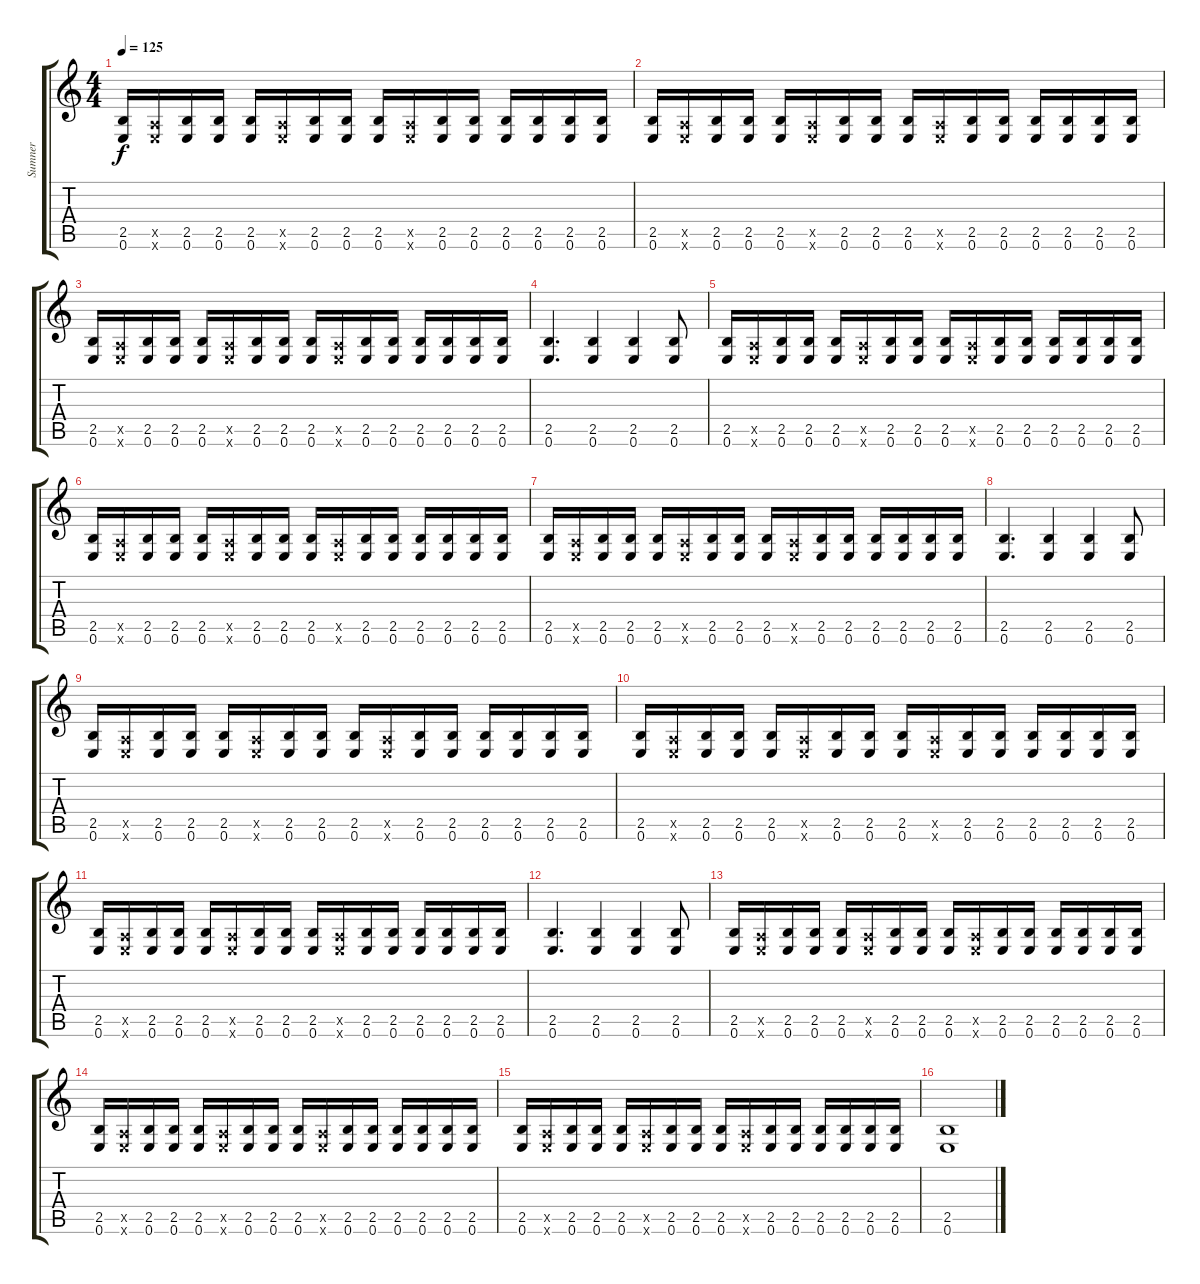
\track ("Sumner" "Sumner") {instrument overdrivenguitar}
\staff {score tabs}
\tuning (E4 B3 G3 D3 A2 E2) {hide}
\ts (4 4)
\tempo 125
\clef g2
\ks c
(2.5 0.6).16{dy f} (0.5{x} 0.6{x}).16 (2.5 0.6).16 (2.5 0.6).16 (2.5 0.6).16 (0.5{x} 0.6{x}).16 (2.5 0.6).16 (2.5 0.6).16 (2.5 0.6).16 (0.5{x} 0.6{x}).16 (2.5 0.6).16 (2.5 0.6).16 (2.5 0.6).16 (2.5 0.6).16 (2.5 0.6).16 (2.5 0.6).16 |
(2.5 0.6).16 (0.5{x} 0.6{x}).16 (2.5 0.6).16 (2.5 0.6).16 (2.5 0.6).16 (0.5{x} 0.6{x}).16 (2.5 0.6).16 (2.5 0.6).16 (2.5 0.6).16 (0.5{x} 0.6{x}).16 (2.5 0.6).16 (2.5 0.6).16 (2.5 0.6).16 (2.5 0.6).16 (2.5 0.6).16 (2.5 0.6).16 |
(2.5 0.6).16 (0.5{x} 0.6{x}).16 (2.5 0.6).16 (2.5 0.6).16 (2.5 0.6).16 (0.5{x} 0.6{x}).16 (2.5 0.6).16 (2.5 0.6).16 (2.5 0.6).16 (0.5{x} 0.6{x}).16 (2.5 0.6).16 (2.5 0.6).16 (2.5 0.6).16 (2.5 0.6).16 (2.5 0.6).16 (2.5 0.6).16 |
(2.5 0.6).4{d} (2.5 0.6).4 (2.5 0.6).4 (2.5 0.6).8 |
(2.5 0.6).16 (0.5{x} 0.6{x}).16 (2.5 0.6).16 (2.5 0.6).16 (2.5 0.6).16 (0.5{x} 0.6{x}).16 (2.5 0.6).16 (2.5 0.6).16 (2.5 0.6).16 (0.5{x} 0.6{x}).16 (2.5 0.6).16 (2.5 0.6).16 (2.5 0.6).16 (2.5 0.6).16 (2.5 0.6).16 (2.5 0.6).16 |
(2.5 0.6).16 (0.5{x} 0.6{x}).16 (2.5 0.6).16 (2.5 0.6).16 (2.5 0.6).16 (0.5{x} 0.6{x}).16 (2.5 0.6).16 (2.5 0.6).16 (2.5 0.6).16 (0.5{x} 0.6{x}).16 (2.5 0.6).16 (2.5 0.6).16 (2.5 0.6).16 (2.5 0.6).16 (2.5 0.6).16 (2.5 0.6).16 |
(2.5 0.6).16 (0.5{x} 0.6{x}).16 (2.5 0.6).16 (2.5 0.6).16 (2.5 0.6).16 (0.5{x} 0.6{x}).16 (2.5 0.6).16 (2.5 0.6).16 (2.5 0.6).16 (0.5{x} 0.6{x}).16 (2.5 0.6).16 (2.5 0.6).16 (2.5 0.6).16 (2.5 0.6).16 (2.5 0.6).16 (2.5 0.6).16 |
(2.5 0.6).4{d} (2.5 0.6).4 (2.5 0.6).4 (2.5 0.6).8 |
(2.5 0.6).16 (0.5{x} 0.6{x}).16 (2.5 0.6).16 (2.5 0.6).16 (2.5 0.6).16 (0.5{x} 0.6{x}).16 (2.5 0.6).16 (2.5 0.6).16 (2.5 0.6).16 (0.5{x} 0.6{x}).16 (2.5 0.6).16 (2.5 0.6).16 (2.5 0.6).16 (2.5 0.6).16 (2.5 0.6).16 (2.5 0.6).16 |
(2.5 0.6).16 (0.5{x} 0.6{x}).16 (2.5 0.6).16 (2.5 0.6).16 (2.5 0.6).16 (0.5{x} 0.6{x}).16 (2.5 0.6).16 (2.5 0.6).16 (2.5 0.6).16 (0.5{x} 0.6{x}).16 (2.5 0.6).16 (2.5 0.6).16 (2.5 0.6).16 (2.5 0.6).16 (2.5 0.6).16 (2.5 0.6).16 |
(2.5 0.6).16 (0.5{x} 0.6{x}).16 (2.5 0.6).16 (2.5 0.6).16 (2.5 0.6).16 (0.5{x} 0.6{x}).16 (2.5 0.6).16 (2.5 0.6).16 (2.5 0.6).16 (0.5{x} 0.6{x}).16 (2.5 0.6).16 (2.5 0.6).16 (2.5 0.6).16 (2.5 0.6).16 (2.5 0.6).16 (2.5 0.6).16 |
(2.5 0.6).4{d} (2.5 0.6).4 (2.5 0.6).4 (2.5 0.6).8 |
(2.5 0.6).16 (0.5{x} 0.6{x}).16 (2.5 0.6).16 (2.5 0.6).16 (2.5 0.6).16 (0.5{x} 0.6{x}).16 (2.5 0.6).16 (2.5 0.6).16 (2.5 0.6).16 (0.5{x} 0.6{x}).16 (2.5 0.6).16 (2.5 0.6).16 (2.5 0.6).16 (2.5 0.6).16 (2.5 0.6).16 (2.5 0.6).16 |
(2.5 0.6).16 (0.5{x} 0.6{x}).16 (2.5 0.6).16 (2.5 0.6).16 (2.5 0.6).16 (0.5{x} 0.6{x}).16 (2.5 0.6).16 (2.5 0.6).16 (2.5 0.6).16 (0.5{x} 0.6{x}).16 (2.5 0.6).16 (2.5 0.6).16 (2.5 0.6).16 (2.5 0.6).16 (2.5 0.6).16 (2.5 0.6).16 |
(2.5 0.6).16 (0.5{x} 0.6{x}).16 (2.5 0.6).16 (2.5 0.6).16 (2.5 0.6).16 (0.5{x} 0.6{x}).16 (2.5 0.6).16 (2.5 0.6).16 (2.5 0.6).16 (0.5{x} 0.6{x}).16 (2.5 0.6).16 (2.5 0.6).16 (2.5 0.6).16 (2.5 0.6).16 (2.5 0.6).16 (2.5 0.6).16 |
(2.5 0.6).1{volume 1}
